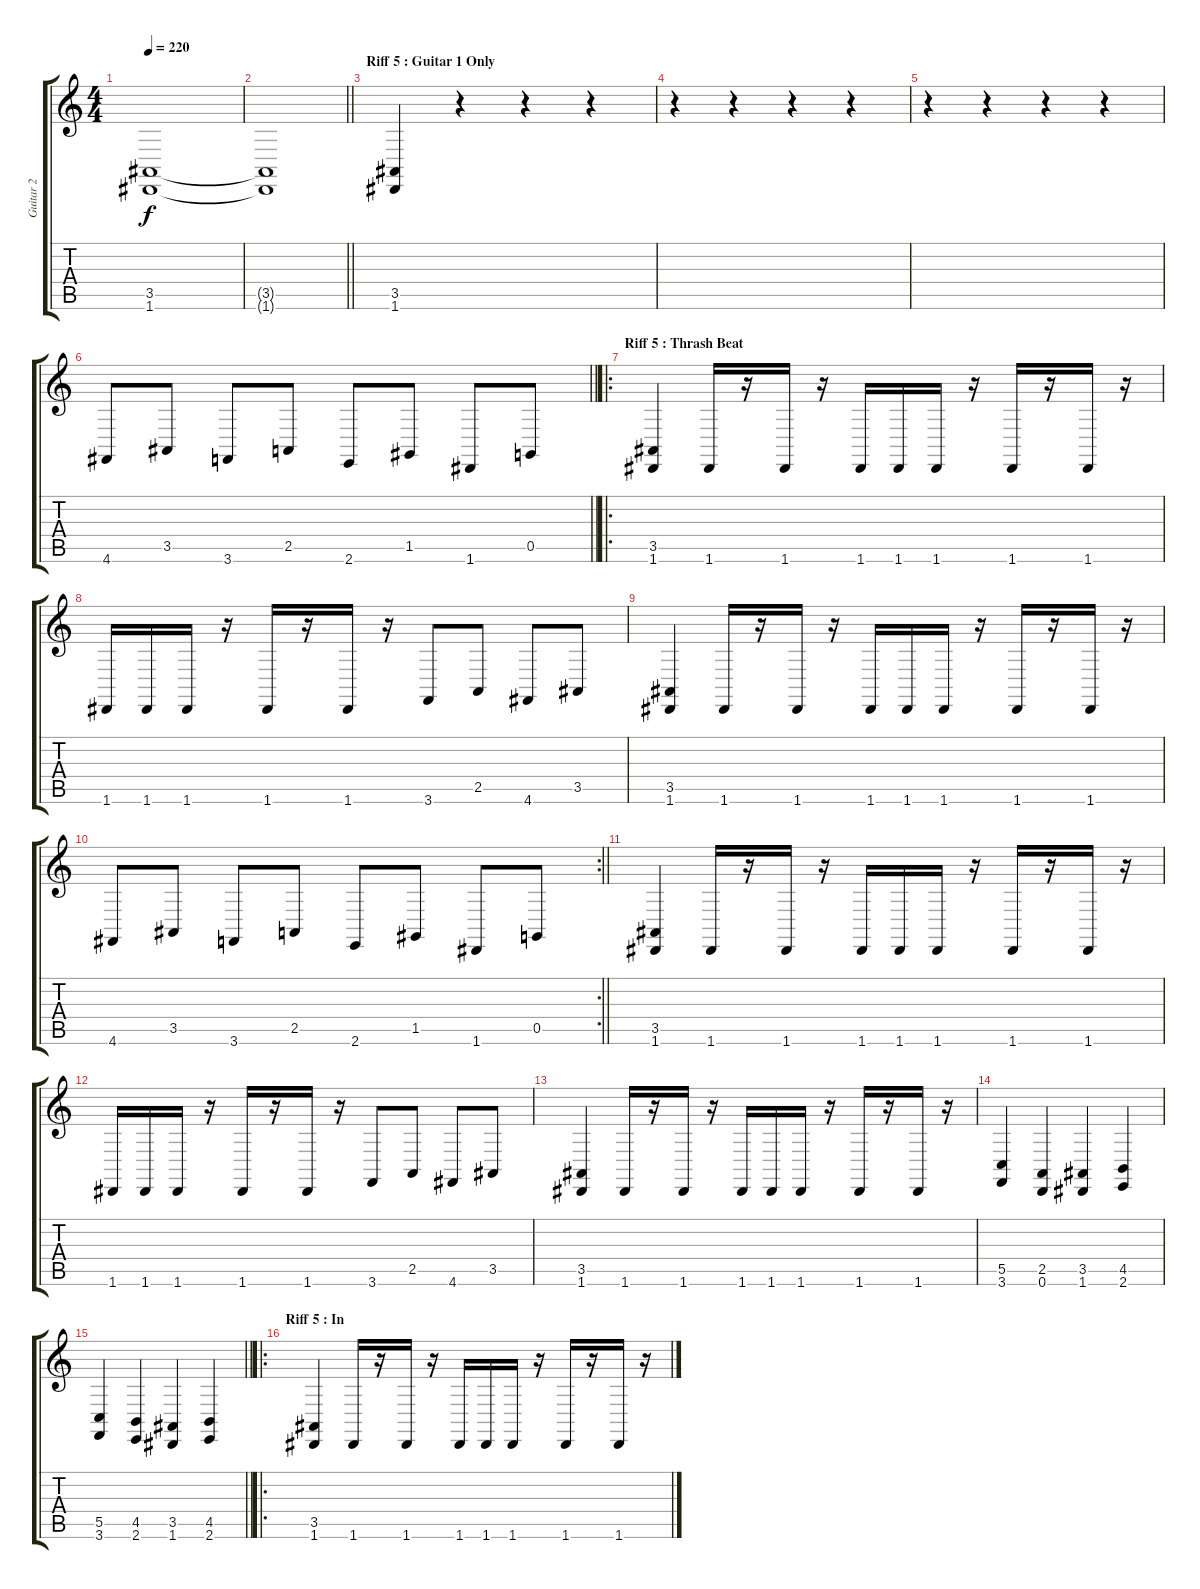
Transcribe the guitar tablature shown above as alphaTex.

\track ("Guitar 2" "Guitar 2") {instrument electricgrandpiano}
\staff {score tabs}
\tuning (D4 A3 F3 C3 G2 D2) {hide}
\ts (4 4)
\tempo 220
\clef g2
\ks c
(3.5{t} 1.6{t}).1{dy f} |
\barLineRight lightlight
(3.5{t} 1.6{t}).1 |
\section ("" "Riff 5 : Guitar 1 Only")
(3.5 1.6).4 r.4 r.4 r.4 |
r.4 r.4 r.4 r.4 |
r.4 r.4 r.4 r.4 |
\barLineRight lightlight
4.6.8 3.5.8 3.6.8 2.5.8 2.6.8 1.5.8 1.6.8 0.5.8 |
\ro
\section ("" "Riff 5 : Thrash Beat")
(3.5 1.6).4 1.6.16 r.16 1.6.16 r.16 1.6.16 1.6.16 1.6.16 r.16 1.6.16 r.16 1.6.16 r.16 |
1.6.16 1.6.16 1.6.16 r.16 1.6.16 r.16 1.6.16 r.16 3.6.8 2.5.8 4.6.8 3.5.8 |
(3.5 1.6).4 1.6.16 r.16 1.6.16 r.16 1.6.16 1.6.16 1.6.16 r.16 1.6.16 r.16 1.6.16 r.16 |
\rc 2
\barLineRight lightlight
4.6.8 3.5.8 3.6.8 2.5.8 2.6.8 1.5.8 1.6.8 0.5.8 |
(3.5 1.6).4 1.6.16 r.16 1.6.16 r.16 1.6.16 1.6.16 1.6.16 r.16 1.6.16 r.16 1.6.16 r.16 |
1.6.16 1.6.16 1.6.16 r.16 1.6.16 r.16 1.6.16 r.16 3.6.8 2.5.8 4.6.8 3.5.8 |
(3.5 1.6).4 1.6.16 r.16 1.6.16 r.16 1.6.16 1.6.16 1.6.16 r.16 1.6.16 r.16 1.6.16 r.16 |
(5.5 3.6).4 (2.5 0.6).4 (3.5 1.6).4 (4.5 2.6).4 |
\barLineRight lightlight
(5.5 3.6).4 (4.5 2.6).4 (3.5 1.6).4 (4.5 2.6).4 |
\ro
\section ("" "Riff 5 : In")
(3.5 1.6).4 1.6.16 r.16 1.6.16 r.16 1.6.16 1.6.16 1.6.16 r.16 1.6.16 r.16 1.6.16 r.16
